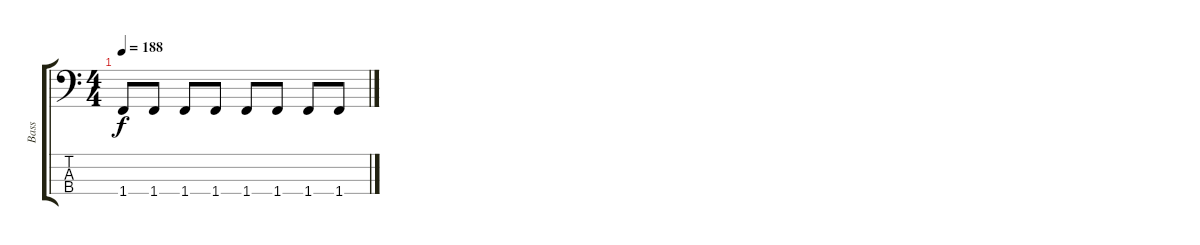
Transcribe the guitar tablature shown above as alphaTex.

\track ("Bass" "Bass") {instrument electricbassfinger}
\staff {score tabs}
\tuning (G2 D2 A1 E1) {hide}
\ts (4 4)
\tempo 188
\clef f4
\ks c
1.4.8{dy f volume 0} 1.4.8 1.4.8 1.4.8 1.4.8 1.4.8 1.4.8 1.4.8
